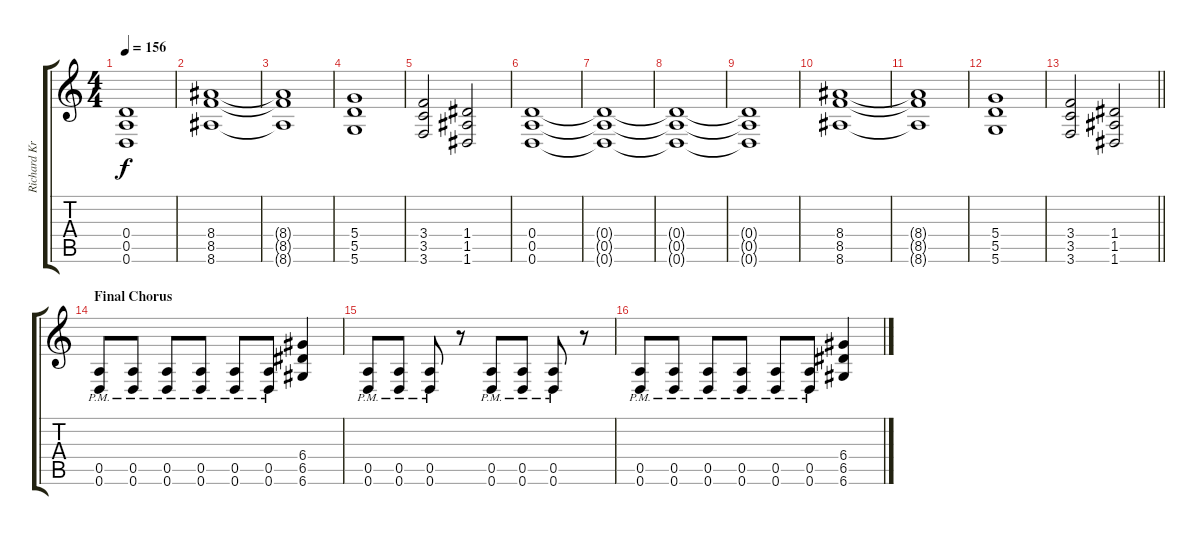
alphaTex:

\track ("Richard Kruspe" "Richard Kr") {instrument distortionguitar}
\staff {score tabs}
\tuning (E4 B3 G3 D3 A2 D2) {hide}
\ts (4 4)
\tempo 156
\clef g2
\ks c
(0.4{t} 0.5{t} 0.6{t}).1{dy f} |
(8.4 8.5 8.6).1 |
(8.4{t} 8.5{t} 8.6{t}).1 |
(5.4 5.5 5.6).1 |
(3.4 3.5 3.6).2 (1.4 1.5 1.6).2 |
(0.4 0.5 0.6).1 |
(0.4{t} 0.5{t} 0.6{t}).1 |
(0.4{t} 0.5{t} 0.6{t}).1 |
(0.4{t} 0.5{t} 0.6{t}).1 |
(8.4 8.5 8.6).1 |
(8.4{t} 8.5{t} 8.6{t}).1 |
(5.4 5.5 5.6).1 |
\barLineRight lightlight
(3.4 3.5 3.6).2 (1.4 1.5 1.6).2 |
\section ("" "Final Chorus")
(0.5{pm} 0.6{pm}).8 (0.5{pm} 0.6{pm}).8 (0.5{pm} 0.6{pm}).8 (0.5{pm} 0.6{pm}).8 (0.5{pm} 0.6{pm}).8 (0.5{pm} 0.6{pm}).8 (6.4 6.5 6.6).4 |
(0.5{pm} 0.6{pm}).8 (0.5{pm} 0.6{pm}).8 (0.5{pm} 0.6{pm}).8 r.8 (0.5{pm} 0.6{pm}).8 (0.5{pm} 0.6{pm}).8 (0.5{pm} 0.6{pm}).8 r.8 |
(0.5{pm} 0.6{pm}).8 (0.5{pm} 0.6{pm}).8 (0.5{pm} 0.6{pm}).8 (0.5{pm} 0.6{pm}).8 (0.5{pm} 0.6{pm}).8 (0.5{pm} 0.6{pm}).8 (6.4 6.5 6.6).4
